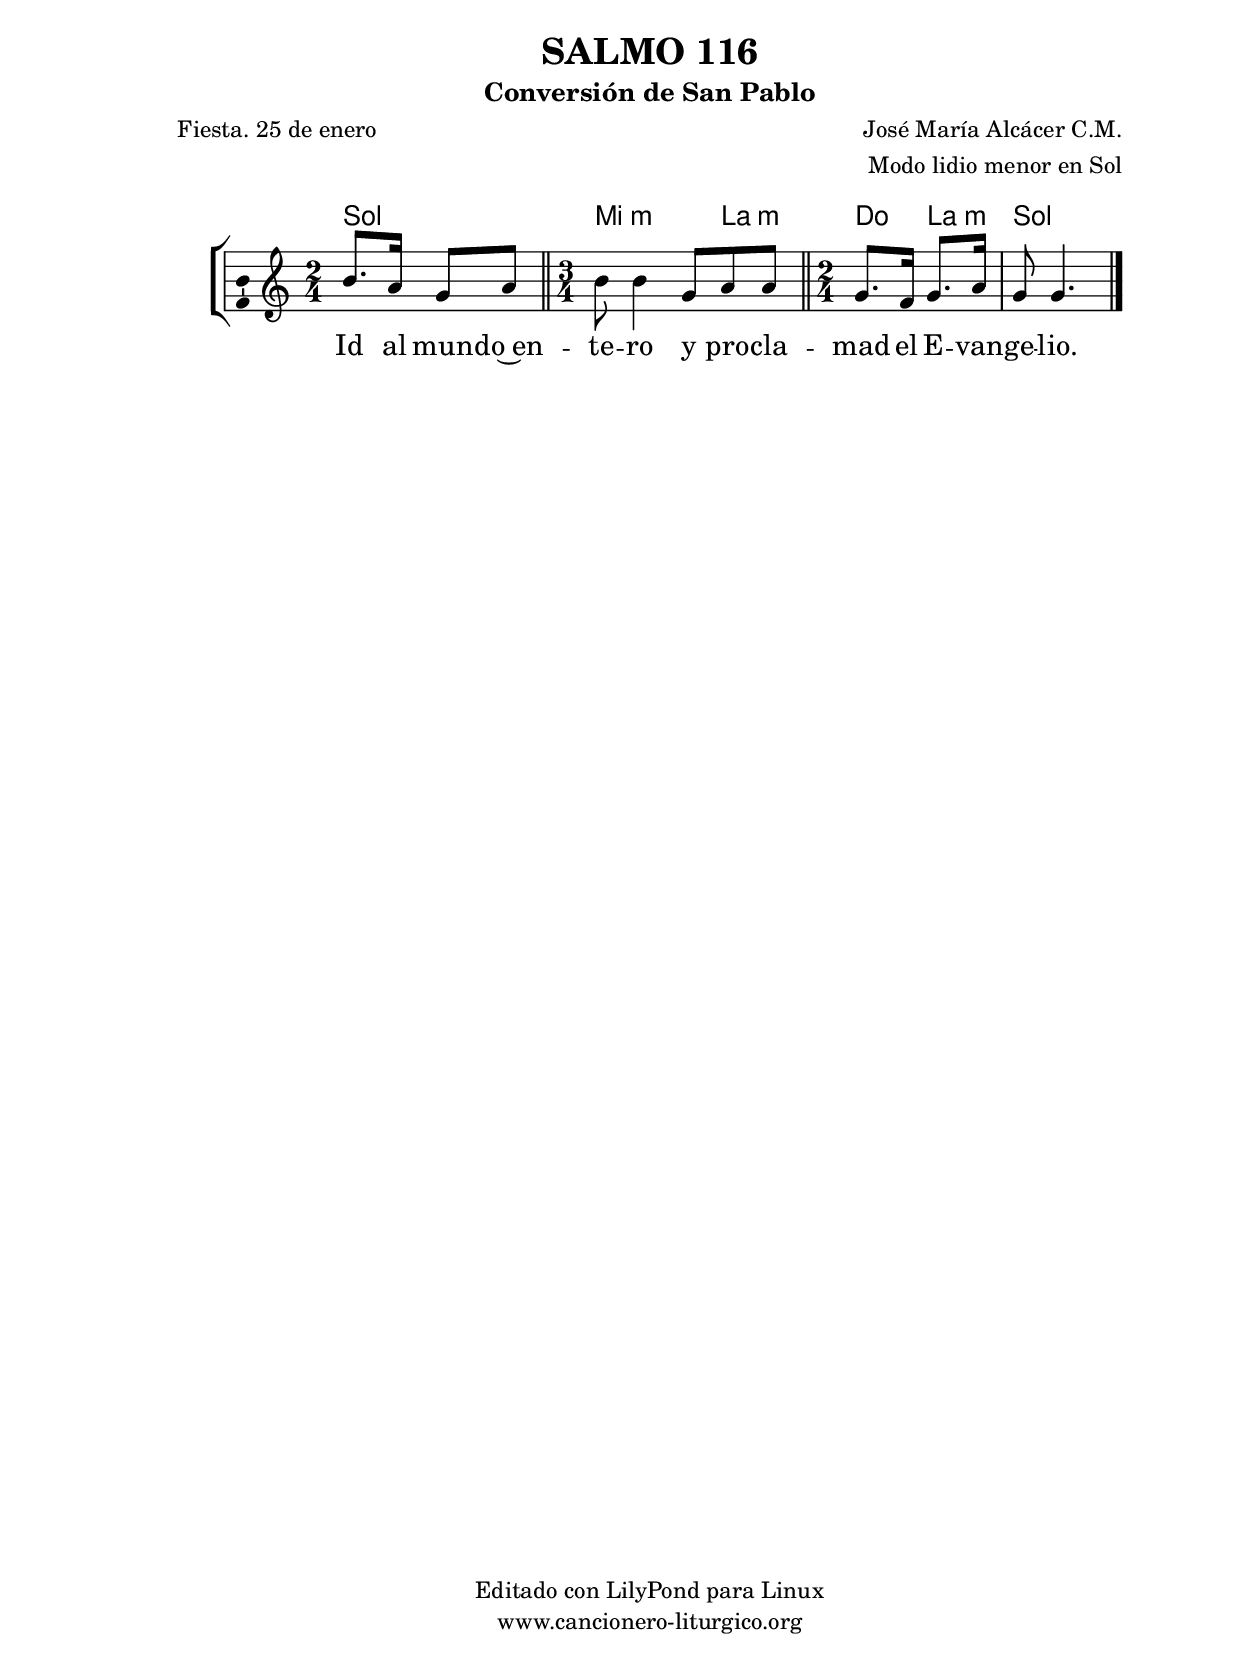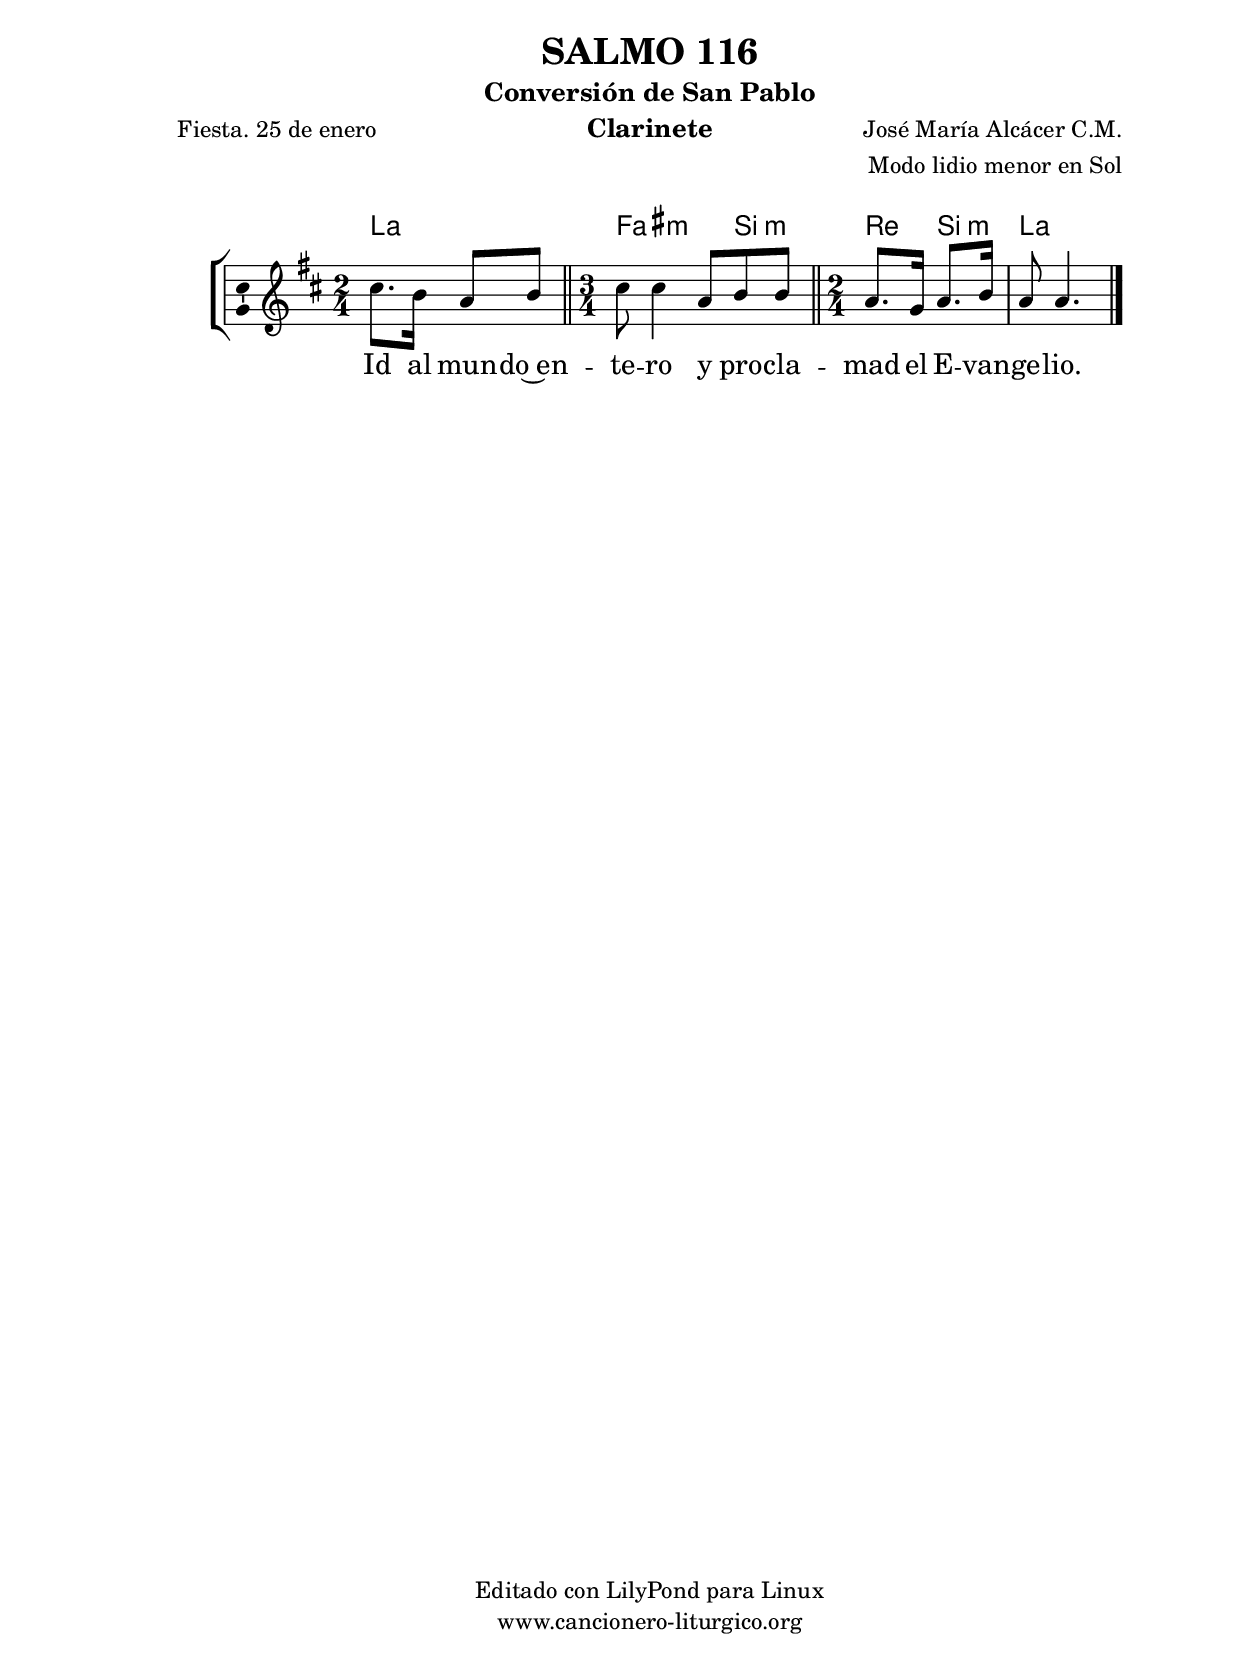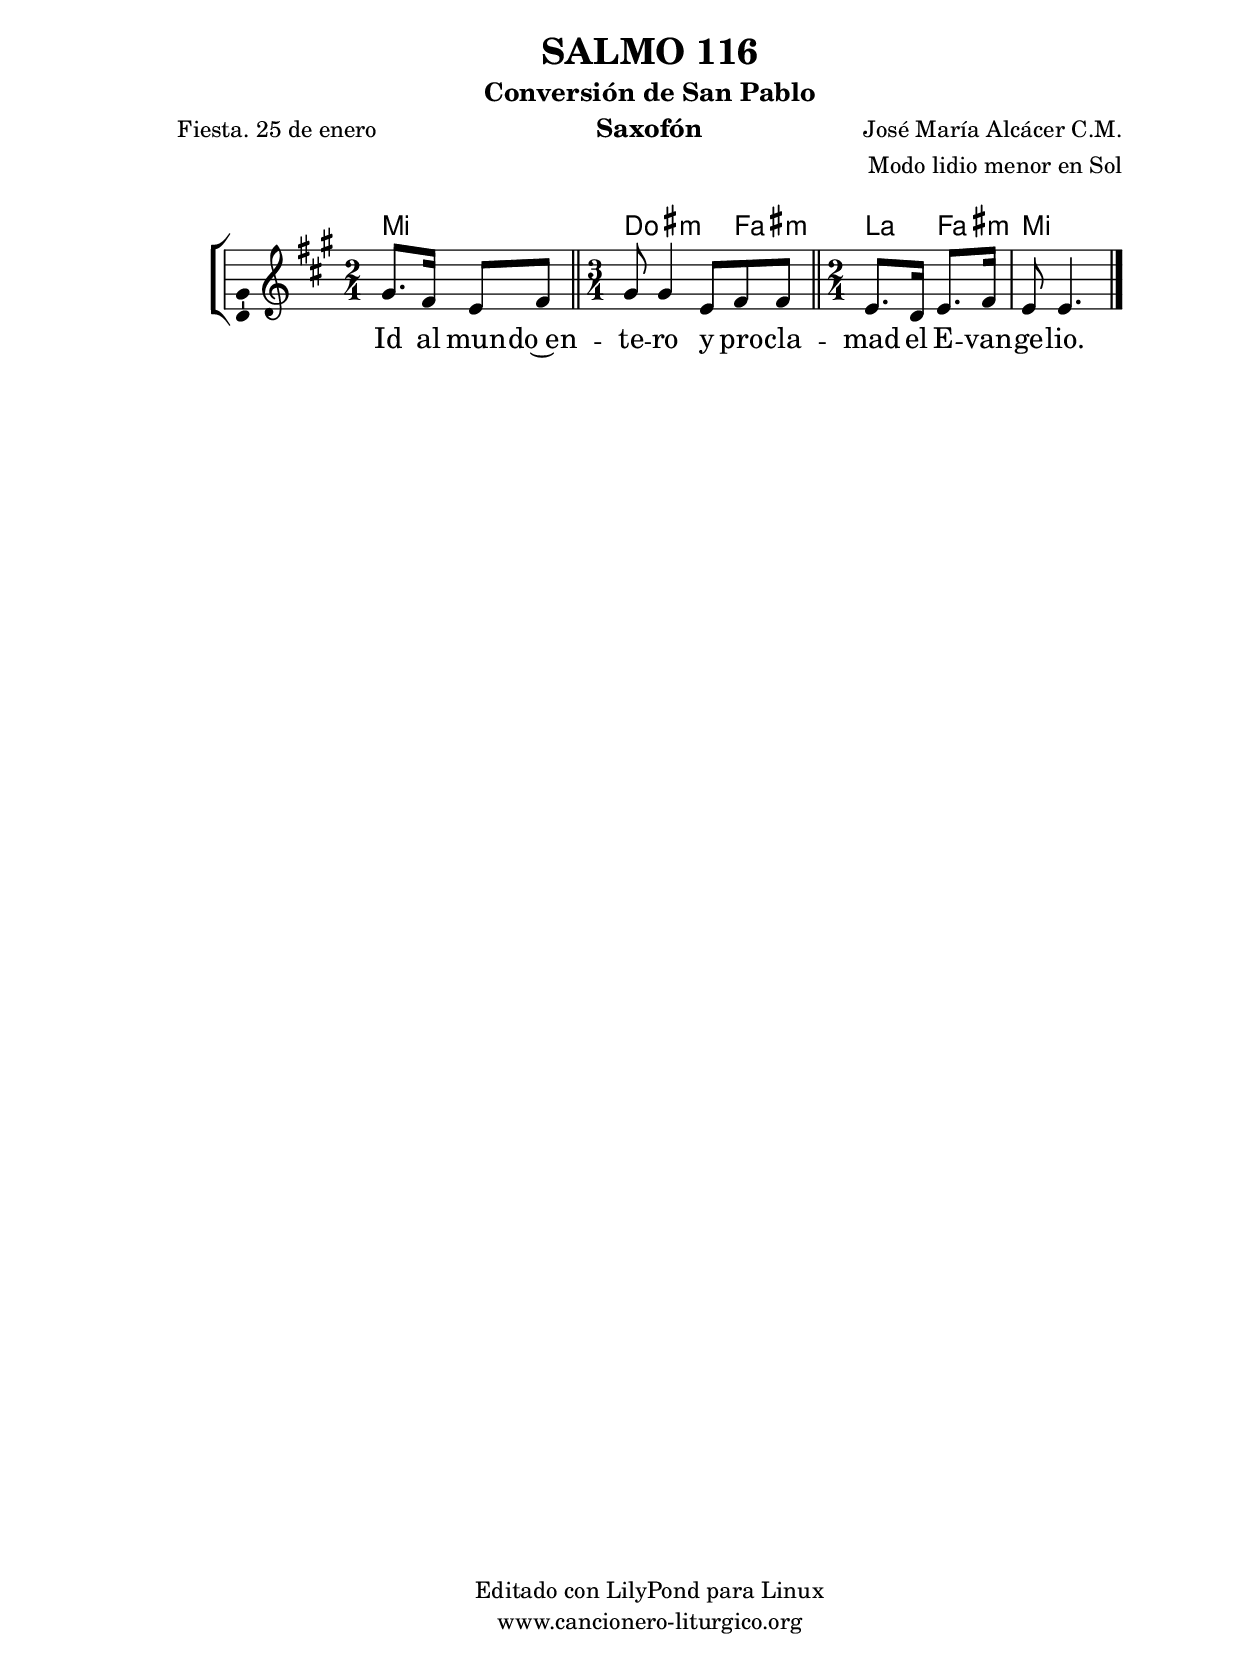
%
%para convertir .midi en .wav:
%timidity filename.midi -Ow -o finename.wav
%
%
%Para convertir de .wav a .mp3:
%lame -h -m j filename.wav
%
%
%para escuchar el midi:
%timidity nombrefichero.midi
%


%versión de lilypond para la que se ha escrito esta partitura:
\version "2.16.0"

	%Tamaño papel
	#(set-default-paper-size "a4")
	%Tamaño partitura
	#(set-global-staff-size 20)
	%No responde al pulsar sobre una nota
	#(ly:set-option 'point-and-click #f)

%parámetros del encabezamiento:
\header {
	title = "SALMO 116"
	subtitle = "Conversión de San Pablo"
	composer = "José María Alcácer C.M."
	poet = "Fiesta. 25 de enero"
	meter = ""
	arranger = "Modo lidio menor en Sol"
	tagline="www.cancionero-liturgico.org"
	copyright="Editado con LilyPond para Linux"
	tiempo = ""
	usos = "Salmo"
	letra = "Id al mundo entero y proclamad el Evangelio."
	}

%parámetros asociados al papel:
\paper  {
	oddHeaderMarkup = \markup {\fill-line { \on-the-fly #not-first-page \fromproperty #'header:title \on-the-fly #not-first-page \fromproperty #'header:composer }}
	evenHeaderMarkup = \markup {\fill-line { \fromproperty #'header:composer \fromproperty #'header:title }}
	#(set-paper-size "a4")
	print-page-number = ##f
	first-page-number = 1
	print-first-page-number = ##f
%	head-separation = 3.0 \cm
	top-margin = 2.0 \cm
	bottom-margin = 0.5\cm
%%%	bottom-margin = -1.0\cm
	left-margin = 3.0 \cm
	line-width = 16.0 \cm 
	indent = 8\mm
	interscoreline = 2.\mm
	between-system-space = 15\mm
%	para que las partituras no llenen la hoja:
	ragged-bottom = ##t
%	idem para la última hoja:
	ragged-last-bottom = ##f
%	para que las partituras llenen el ancho del papel:
	ragged-last = ##f
	after-title-space = 2.5 \cm
%page-count=1
%system-count=8

	%Flexible Vertical Spacing
%	markup-markup-spacing =
%	#'((basic-distance . 15) (minimum-distance . 15) (padding . 3))
	markup-system-spacing =
	#'((basic-distance . 15) (minimum-distance . 15) (padding . 3))
	system-system-spacing =
	#'((basic-distance . 15) (minimum-distance . 15) (padding . 3))
	score-system-spacing =
	#'((basic-distance . 15) (minimum-distance . 15) (padding . 5))
%	top-system-spacing = % header
%	#'((basic-distance . 8) (minimum-distance . 0) (padding . 3))
%	top-markup-spacing =
%	#'((basic-distance . 20) (minimum-distance . 20) (padding . 3))
	last-bottom-spacing = % footer
	#'((basic-distance . 5) (minimum-distance . 5) (padding . 3))
%	score-markup-spacing =
%	#'((basic-distance . 16) (minimum-distance . 13) (padding . 3))

	}


%parámetros que afectan a toda la partitura:
global =  {
	%clave de sol (G):
	\clef G
	%armadura:
%	\transpose bes c'
	\key c \major
	\tempo 4=69
	\set Score.tempoHideNote = ##t
	}


acordes = {
	\italianChords
	\chordmode {
%	\transpose bes c'
{

g2 e2:m a4:m c4 a:m g2

	}
	}
}

melodia = 
%	\transpose bes c'
{
	\relative c''{

\time 2/4
b8. a16 g8 a

\bar "||"
\time 3/4
b8 b4 g8 a a

\bar "||"
\time 2/4
g8. f16 g8. a16
g8 g4.

	\bar "|."
	}
	}


texto = \lyricmode {
Id al mun -- do~en -- te -- ro y pro -- cla -- mad el E -- van -- ge -- lio.
	}


acordesStaff = \context ChordNames = acordesStaff <<
	\set chordChanges = ##t
	\acordes
	>>


vozStaff = \context Voice = vozStaff
\with {\consists "Ambitus_engraver"}
<<
%	\set Staff.instrumentName = ""
%	\set Staff.shortInstrumentName = ""
%	\set Staff.midiInstrument = #"clarinet"
%	\set Staff.midiInstrument = #"cello"
%	\set Staff.midiInstrument = #"flute"
	\set Staff.midiInstrument = #"electric guitar (jazz)"
%	\set Staff.midiInstrument = #"english horn"
%	\set Staff.midiInstrument = #"violin"
%	\set Staff.midiInstrument = #"glockenspiel"
	\set Staff.midiMinimumVolume = #0.7
	\set Staff.midiMaximumVolume = #0.9
	\global
	\melodia
	>>


textoStaff = \context Lyrics = textoStaff <<
	\lyricsto vozStaff \texto
	>>

\book {
	\score {
		\context ChoirStaff {
			\override StaffGroup.SystemStartBracket #'collapse-height = #1
			\override Score.SystemStartBar #'collapse-height = #1
			<<
			\acordesStaff
			\vozStaff
			\textoStaff
			>>
			}
		\layout {
	    		\context {
				\Lyrics
				\override LyricText #'font-size = #2
				}
	   		 \context {
				\Score
				%fontSize = #3
				\override StaffSymbol #'staff-space = #(magstep +3)
				%\override Beam #'thickness = #0.55
				%\override SpacingSpanner #'spacing-increment = #1.0
				%\override Slur #'height-limit = #1.5
				}
			}
		}
	\score {
		\unfoldRepeats
		\context ChoirStaff {
			<<
			\acordesStaff
			\vozStaff
			>>
			}
		\midi {
	  		\context {
	  			\Score
				tempoWholesPerMinute = #(ly:make-moment 70 4)
				}
			}
		}
	}

%Partitura para clarinete
#(define output-suffix "C")
\book {
	\header{
		instrument = "Clarinete"
		}
	\score {
		\context ChoirStaff {
			\override StaffGroup.SystemStartBracket #'collapse-height = #1
			\override Score.SystemStartBar #'collapse-height = #1
\transpose c d
			<<
			\acordesStaff
			\vozStaff
			\textoStaff
			>>
			}
		\layout {
	    		\context {
				\Lyrics
				\override LyricText #'font-size = #2
				}
	   		 \context {
				\Score
				%fontSize = #3
				\override StaffSymbol #'staff-space = #(magstep +3)
				%\override Beam #'thickness = #0.55
				%\override SpacingSpanner #'spacing-increment = #1.0
				%\override Slur #'height-limit = #1.5
				}
			}
		}
	}

%Partitura para saxofón
#(define output-suffix "S")
\book {
	\header{
		instrument = "Saxofón"
		}
	\score {
		\context ChoirStaff {
			\override StaffGroup.SystemStartBracket #'collapse-height = #1
			\override Score.SystemStartBar #'collapse-height = #1
\transpose c a,
			<<
			\acordesStaff
			\vozStaff
			\textoStaff
			>>
			}
		\layout {
	    		\context {
				\Lyrics
				\override LyricText #'font-size = #2
				}
	   		 \context {
				\Score
				%fontSize = #3
				\override StaffSymbol #'staff-space = #(magstep +3)
				%\override Beam #'thickness = #0.55
				%\override SpacingSpanner #'spacing-increment = #1.0
				%\override Slur #'height-limit = #1.5
				}
			}
		}
	}

